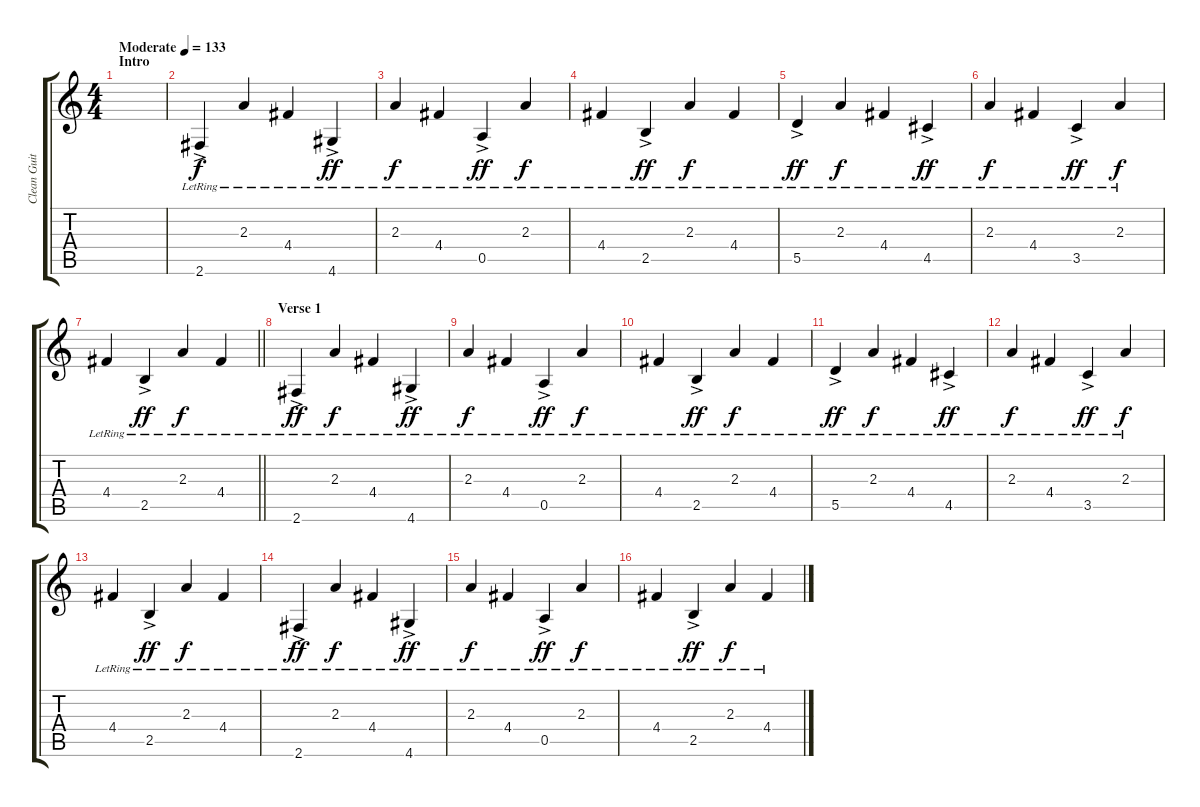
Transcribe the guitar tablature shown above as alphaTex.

\track ("Clean Guitar [Dave Grohl]" "Clean Guit") {instrument electricguitarclean}
\staff {score tabs}
\tuning (E4 B3 G3 D3 A2 E2) {hide}
\ts (4 4)
\section ("" "Intro")
\tempo (133 "Moderate")
\clef g2
\ks c
|
2.6{ac lr}.4 2.3{lr}.4{dy f} 4.4{lr}.4 4.6{ac lr}.4{dy ff} |
2.3{lr}.4{dy f} 4.4{lr}.4 0.5{ac lr}.4{dy ff} 2.3{lr}.4{dy f} |
4.4{lr}.4 2.5{ac lr}.4{dy ff} 2.3{lr}.4{dy f} 4.4{lr}.4 |
5.5{ac lr}.4{dy ff} 2.3{lr}.4{dy f} 4.4{lr}.4 4.5{ac lr}.4{dy ff} |
2.3{lr}.4{dy f} 4.4{lr}.4 3.5{ac lr}.4{dy ff} 2.3{lr}.4{dy f} |
\barLineRight lightlight
4.4{lr}.4 2.5{ac lr}.4{dy ff} 2.3{lr}.4{dy f} 4.4{lr}.4 |
\section ("" "Verse 1")
2.6{ac lr}.4{dy ff} 2.3{lr}.4{dy f} 4.4{lr}.4 4.6{ac lr}.4{dy ff} |
2.3{lr}.4{dy f} 4.4{lr}.4 0.5{ac lr}.4{dy ff} 2.3{lr}.4{dy f} |
4.4{lr}.4 2.5{ac lr}.4{dy ff} 2.3{lr}.4{dy f} 4.4{lr}.4 |
5.5{ac lr}.4{dy ff} 2.3{lr}.4{dy f} 4.4{lr}.4 4.5{ac lr}.4{dy ff} |
2.3{lr}.4{dy f} 4.4{lr}.4 3.5{ac lr}.4{dy ff} 2.3{lr}.4{dy f} |
4.4{lr}.4 2.5{ac lr}.4{dy ff} 2.3{lr}.4{dy f} 4.4{lr}.4 |
2.6{ac lr}.4{dy ff} 2.3{lr}.4{dy f} 4.4{lr}.4 4.6{ac lr}.4{dy ff} |
2.3{lr}.4{dy f} 4.4{lr}.4 0.5{ac lr}.4{dy ff} 2.3{lr}.4{dy f} |
4.4{lr}.4 2.5{ac lr}.4{dy ff} 2.3{lr}.4{dy f} 4.4{lr}.4
